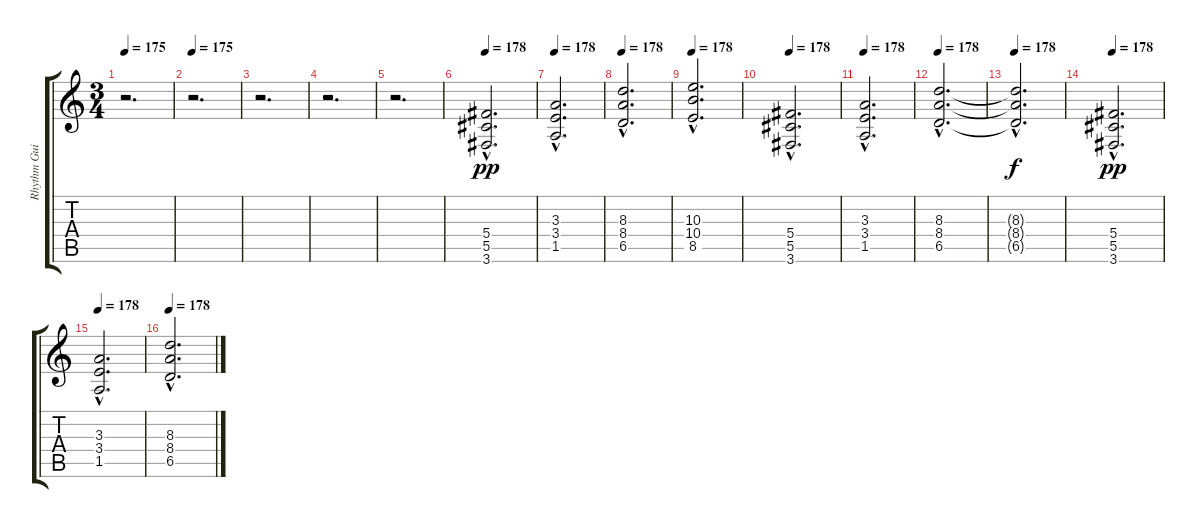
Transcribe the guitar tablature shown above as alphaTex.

\track ("Rhythm Guitar " "Rhythm Gui") {instrument distortionguitar}
\staff {score tabs}
\tuning (Eb4 Bb3 Gb3 Db3 Ab2 Eb2) {hide}
\ts (3 4)
\tempo 175
\clef g2
\ks c
r.2{d dy f} |
\tempo 175
r.2{d} |
r.2{d} |
r.2{d} |
r.2{d} |
\tempo 178
(5.4{hac} 5.5{hac} 3.6{hac}).2{d dy pp} |
\tempo 178
(3.3{hac} 3.4{hac} 1.5{hac}).2{d} |
\tempo 178
(8.3{hac} 8.4{hac} 6.5{hac}).2{d} |
\tempo 178
(10.3{hac} 10.4{hac} 8.5{hac}).2{d} |
\tempo 178
(5.4{hac} 5.5{hac} 3.6{hac}).2{d} |
\tempo 178
(3.3{hac} 3.4{hac} 1.5{hac}).2{d} |
\tempo 178
(8.3{hac} 8.4{hac} 6.5{hac}).2{d} |
\tempo 178
(8.3{hac t} 8.4{hac t} 6.5{hac t}).2{d dy f} |
\tempo 178
(5.4{hac} 5.5{hac} 3.6{hac}).2{d dy pp} |
\tempo 178
(3.3{hac} 3.4{hac} 1.5{hac}).2{d} |
\tempo 178
(8.3{hac} 8.4{hac} 6.5{hac}).2{d}
